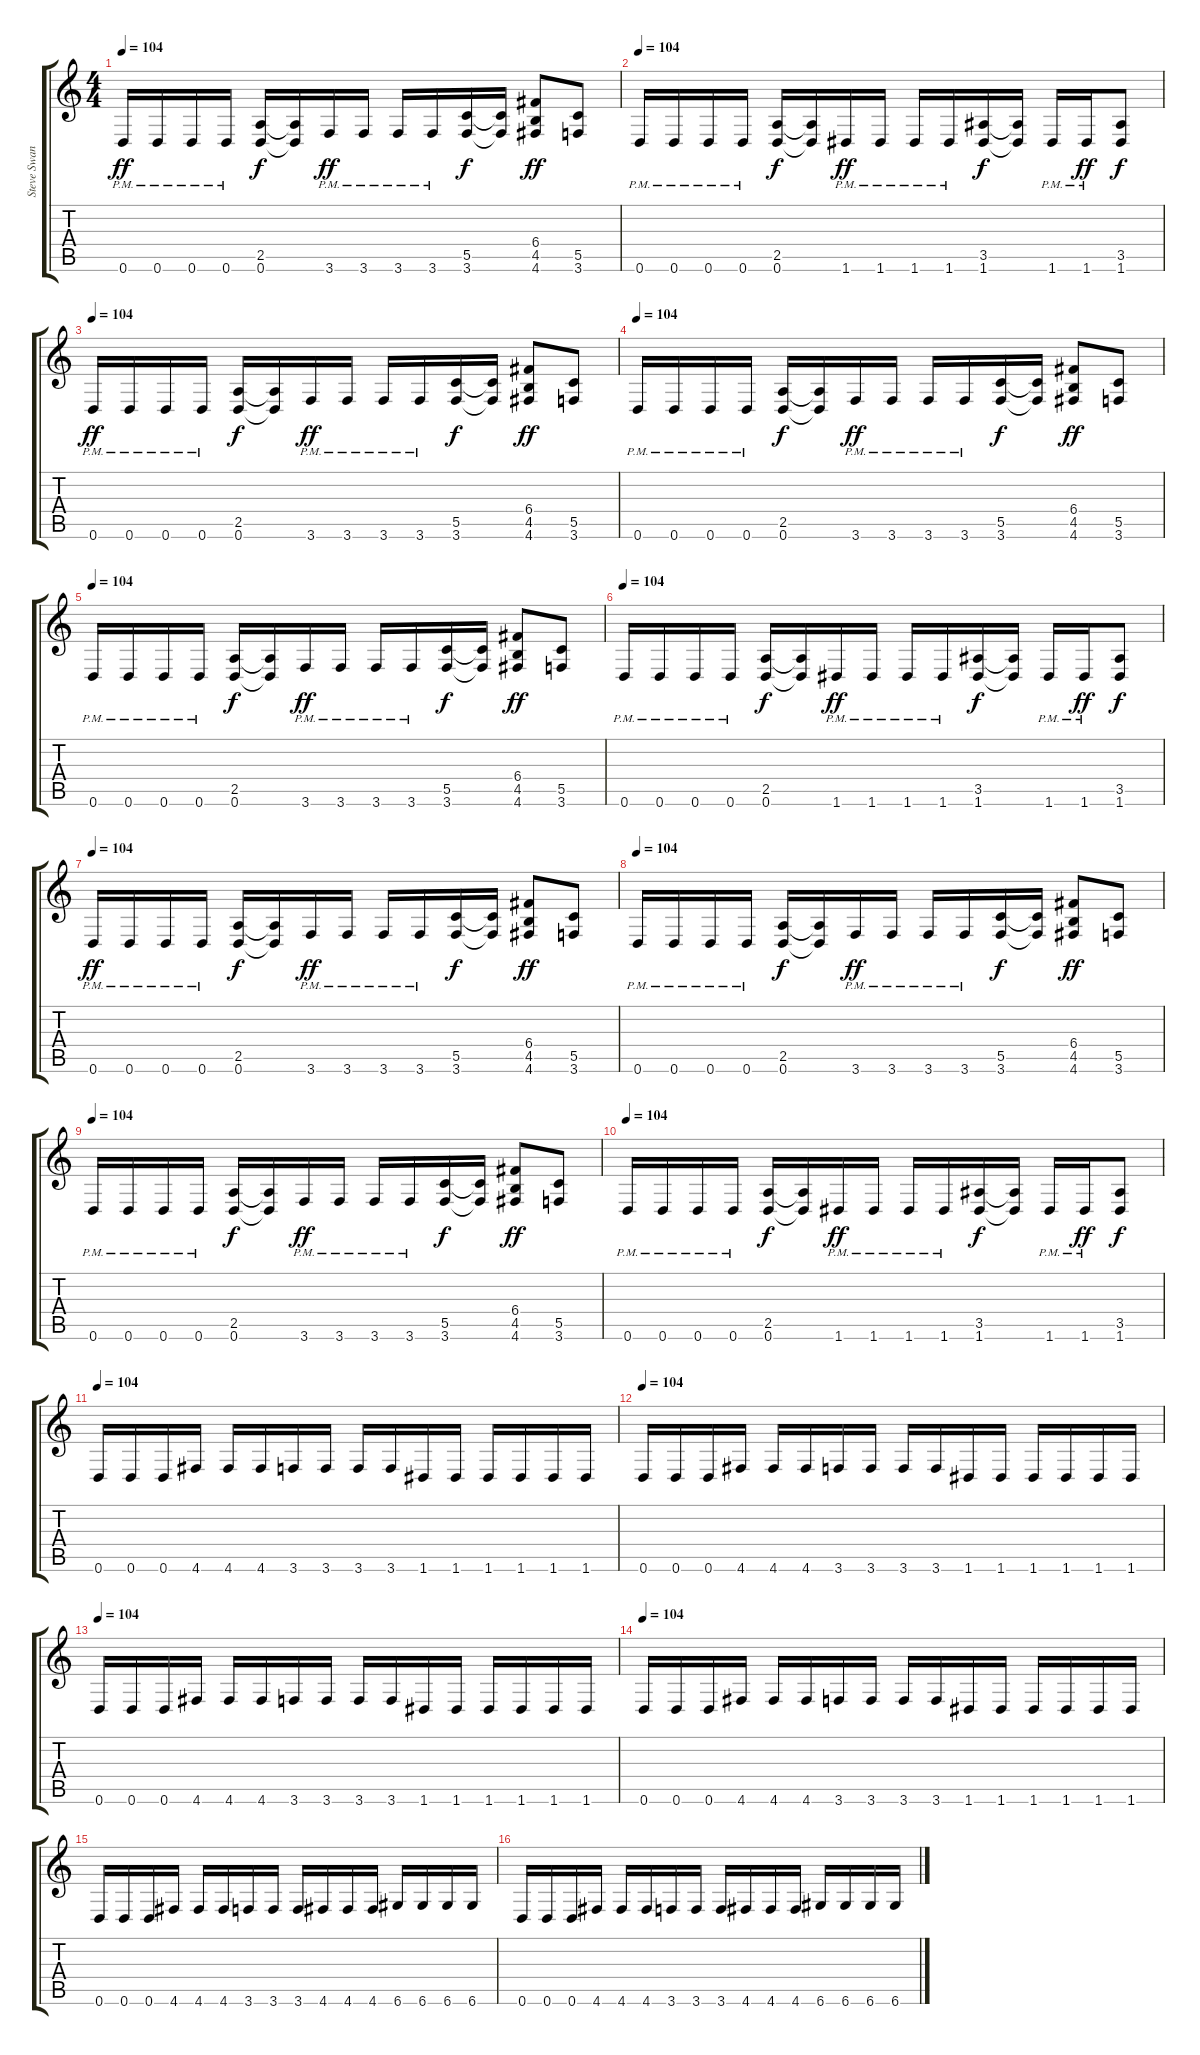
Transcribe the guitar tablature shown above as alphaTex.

\track ("Steve Swanson (Rythm Guitar)" "Steve Swan") {instrument distortionguitar}
\staff {score tabs}
\tuning (D4 A3 F3 C3 G2 D2) {hide}
\ts (4 4)
\tempo 104
\clef g2
\ks c
0.6{pm}.16{dy ff} 0.6{pm}.16 0.6{pm}.16 0.6{pm}.16 (2.5 0.6).16{dy f} (2.5{t} 0.6{t}).16 3.6{pm}.16{dy ff} 3.6{pm}.16 3.6{pm}.16 3.6{pm}.16 (5.5 3.6).16{dy f} (5.5{t} 3.6{t}).16 (6.4 4.5 4.6).8{dy ff} (5.5 3.6).8 |
\tempo 104
0.6{pm}.16 0.6{pm}.16 0.6{pm}.16 0.6{pm}.16 (2.5 0.6).16{dy f} (2.5{t} 0.6{t}).16 1.6{pm}.16{dy ff} 1.6{pm}.16 1.6{pm}.16 1.6{pm}.16 (3.5 1.6).16{dy f} (3.5{t} 1.6{t}).16 1.6{pm}.16 1.6{pm}.16{dy ff} (3.5 1.6).8{dy f} |
\tempo 104
0.6{pm}.16{dy ff} 0.6{pm}.16 0.6{pm}.16 0.6{pm}.16 (2.5 0.6).16{dy f} (2.5{t} 0.6{t}).16 3.6{pm}.16{dy ff} 3.6{pm}.16 3.6{pm}.16 3.6{pm}.16 (5.5 3.6).16{dy f} (5.5{t} 3.6{t}).16 (6.4 4.5 4.6).8{dy ff} (5.5 3.6).8 |
\tempo 104
0.6{pm}.16 0.6{pm}.16 0.6{pm}.16 0.6{pm}.16 (2.5 0.6).16{dy f} (2.5{t} 0.6{t}).16 3.6{pm}.16{dy ff} 3.6{pm}.16 3.6{pm}.16 3.6{pm}.16 (5.5 3.6).16{dy f} (5.5{t} 3.6{t}).16 (6.4 4.5 4.6).8{dy ff} (5.5 3.6).8 |
\tempo 104
0.6{pm}.16 0.6{pm}.16 0.6{pm}.16 0.6{pm}.16 (2.5 0.6).16{dy f} (2.5{t} 0.6{t}).16 3.6{pm}.16{dy ff} 3.6{pm}.16 3.6{pm}.16 3.6{pm}.16 (5.5 3.6).16{dy f} (5.5{t} 3.6{t}).16 (6.4 4.5 4.6).8{dy ff} (5.5 3.6).8 |
\tempo 104
0.6{pm}.16 0.6{pm}.16 0.6{pm}.16 0.6{pm}.16 (2.5 0.6).16{dy f} (2.5{t} 0.6{t}).16 1.6{pm}.16{dy ff} 1.6{pm}.16 1.6{pm}.16 1.6{pm}.16 (3.5 1.6).16{dy f} (3.5{t} 1.6{t}).16 1.6{pm}.16 1.6{pm}.16{dy ff} (3.5 1.6).8{dy f} |
\tempo 104
0.6{pm}.16{dy ff} 0.6{pm}.16 0.6{pm}.16 0.6{pm}.16 (2.5 0.6).16{dy f} (2.5{t} 0.6{t}).16 3.6{pm}.16{dy ff} 3.6{pm}.16 3.6{pm}.16 3.6{pm}.16 (5.5 3.6).16{dy f} (5.5{t} 3.6{t}).16 (6.4 4.5 4.6).8{dy ff} (5.5 3.6).8 |
\tempo 104
0.6{pm}.16 0.6{pm}.16 0.6{pm}.16 0.6{pm}.16 (2.5 0.6).16{dy f} (2.5{t} 0.6{t}).16 3.6{pm}.16{dy ff} 3.6{pm}.16 3.6{pm}.16 3.6{pm}.16 (5.5 3.6).16{dy f} (5.5{t} 3.6{t}).16 (6.4 4.5 4.6).8{dy ff} (5.5 3.6).8 |
\tempo 104
0.6{pm}.16 0.6{pm}.16 0.6{pm}.16 0.6{pm}.16 (2.5 0.6).16{dy f} (2.5{t} 0.6{t}).16 3.6{pm}.16{dy ff} 3.6{pm}.16 3.6{pm}.16 3.6{pm}.16 (5.5 3.6).16{dy f} (5.5{t} 3.6{t}).16 (6.4 4.5 4.6).8{dy ff} (5.5 3.6).8 |
\tempo 104
0.6{pm}.16 0.6{pm}.16 0.6{pm}.16 0.6{pm}.16 (2.5 0.6).16{dy f} (2.5{t} 0.6{t}).16 1.6{pm}.16{dy ff} 1.6{pm}.16 1.6{pm}.16 1.6{pm}.16 (3.5 1.6).16{dy f} (3.5{t} 1.6{t}).16 1.6{pm}.16 1.6{pm}.16{dy ff} (3.5 1.6).8{dy f} |
\tempo 104
0.6.16 0.6.16 0.6.16 4.6.16 4.6.16 4.6.16 3.6.16 3.6.16 3.6.16 3.6.16 1.6.16 1.6.16 1.6.16 1.6.16 1.6.16 1.6.16 |
\tempo 104
0.6.16 0.6.16 0.6.16 4.6.16 4.6.16 4.6.16 3.6.16 3.6.16 3.6.16 3.6.16 1.6.16 1.6.16 1.6.16 1.6.16 1.6.16 1.6.16 |
\tempo 104
0.6.16 0.6.16 0.6.16 4.6.16 4.6.16 4.6.16 3.6.16 3.6.16 3.6.16 3.6.16 1.6.16 1.6.16 1.6.16 1.6.16 1.6.16 1.6.16 |
\tempo 104
0.6.16 0.6.16 0.6.16 4.6.16 4.6.16 4.6.16 3.6.16 3.6.16 3.6.16 3.6.16 1.6.16 1.6.16 1.6.16 1.6.16 1.6.16 1.6.16 |
0.6.16 0.6.16 0.6.16 4.6.16 4.6.16 4.6.16 3.6.16 3.6.16 3.6.16 4.6.16 4.6.16 4.6.16 6.6.16 6.6.16 6.6.16 6.6.16 |
0.6.16 0.6.16 0.6.16 4.6.16 4.6.16 4.6.16 3.6.16 3.6.16 3.6.16 4.6.16 4.6.16 4.6.16 6.6.16 6.6.16 6.6.16 6.6.16
